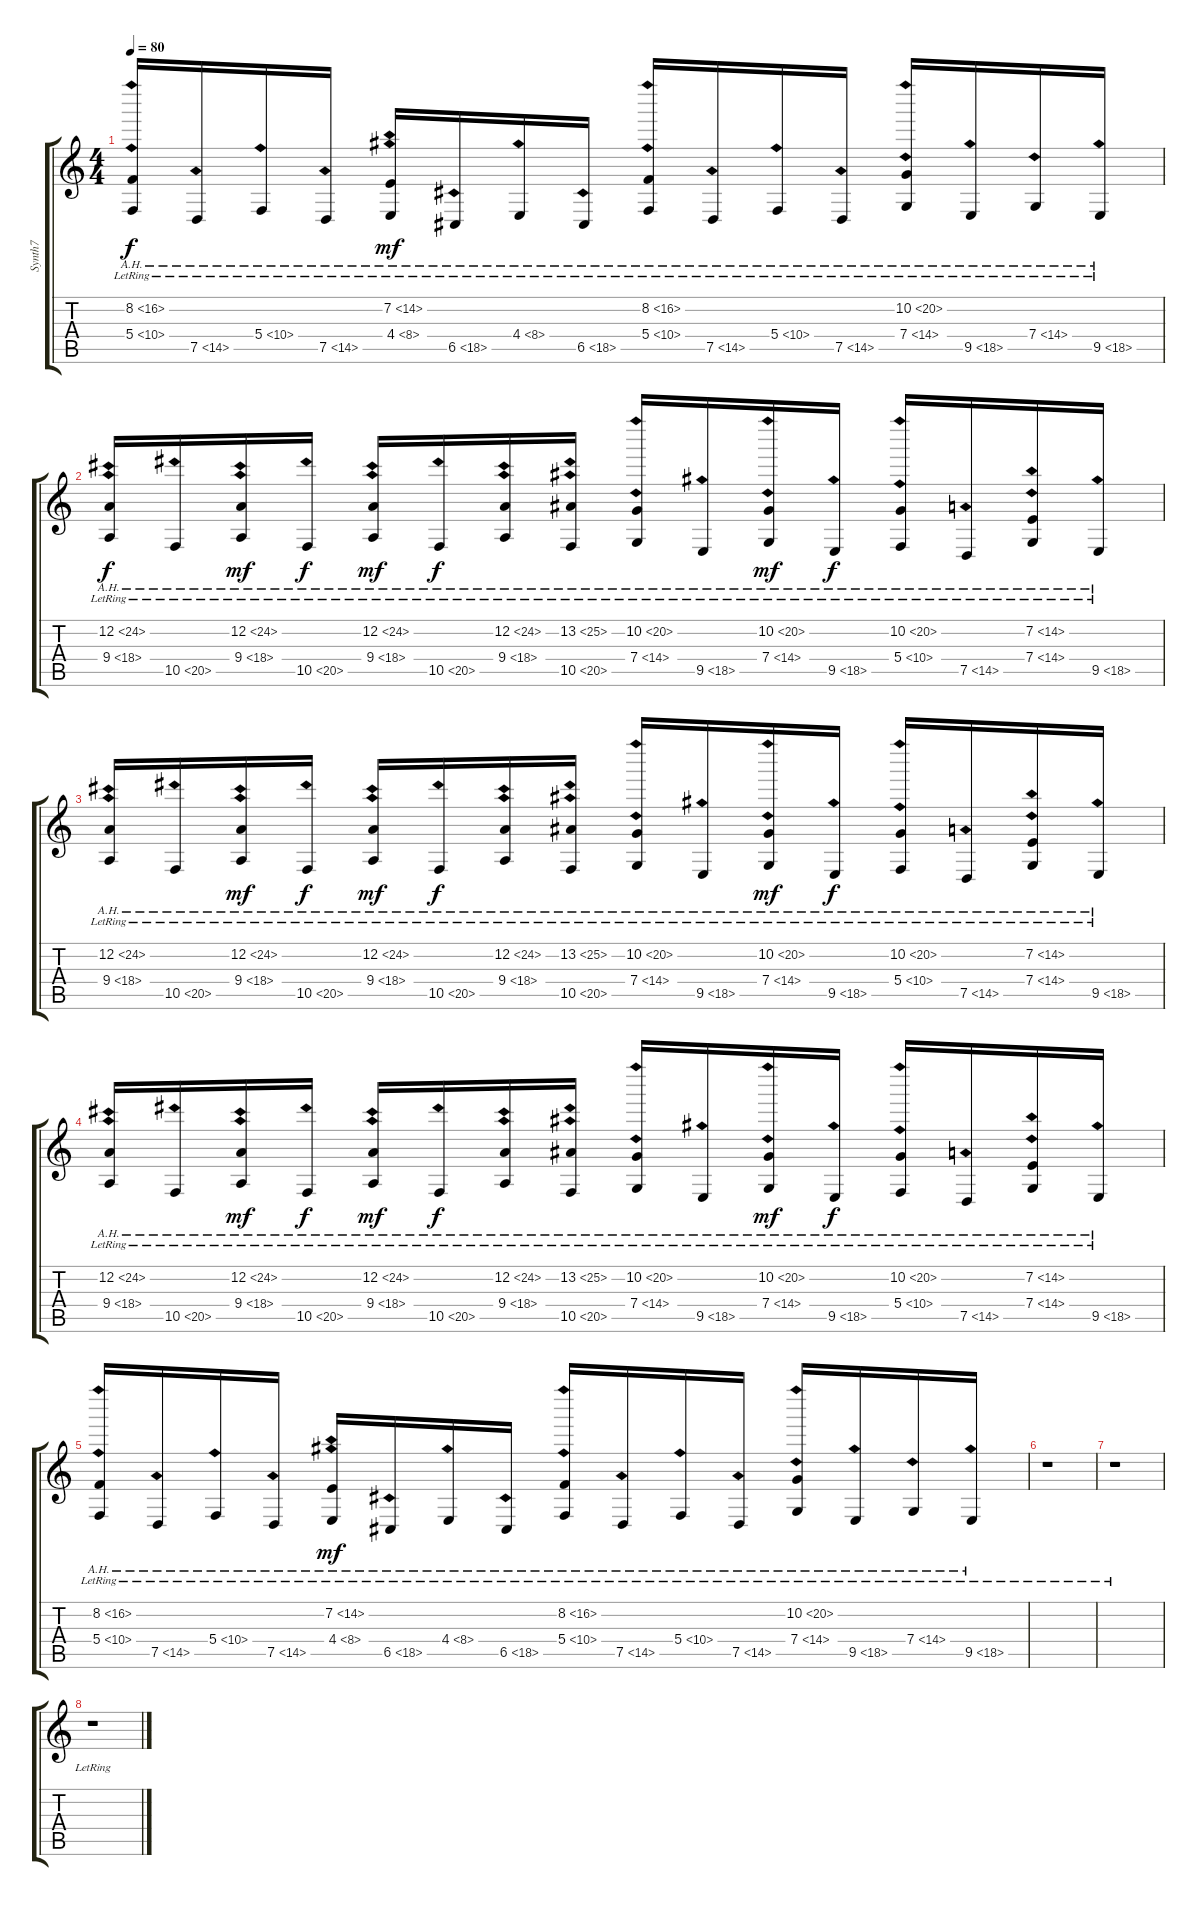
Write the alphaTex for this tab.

\track ("Synth7" "Synth7") {instrument harpsichord}
\staff {score tabs}
\tuning (D4 A3 F3 C3 G2 D2) {hide}
\ts (4 4)
\tempo 80
\clef g2
\ks c
(8.2{ah 8 lr} 5.4{ah 5 lr}).16{dy f} 7.5{ah 7 lr}.16 5.4{ah 5 lr}.16 7.5{ah 7 lr}.16 (7.2{ah 7 lr} 4.4{ah 4 lr}).16{dy mf} 6.5{ah 12 lr}.16 4.4{ah 4 lr}.16 6.5{ah 12 lr}.16 (8.2{ah 8 lr} 5.4{ah 5 lr}).16 7.5{ah 7 lr}.16 5.4{ah 5 lr}.16 7.5{ah 7 lr}.16 (10.2{ah 10 lr} 7.4{ah 7 lr}).16 9.5{ah 9 lr}.16 7.4{ah 7 lr}.16 9.5{ah 9 lr}.16 |
(12.2{ah 12 lr} 9.4{ah 9 lr}).16{dy f} 10.5{ah 10 lr}.16 (12.2{ah 12 lr} 9.4{ah 9 lr}).16{dy mf} 10.5{ah 10 lr}.16{dy f} (12.2{ah 12 lr} 9.4{ah 9 lr}).16{dy mf} 10.5{ah 10 lr}.16{dy f} (12.2{ah 12 lr} 9.4{ah 9 lr}).16 (13.2{ah 12 lr} 10.5{ah 10 lr}).16 (10.2{ah 10 lr} 7.4{ah 7 lr}).16 9.5{ah 9 lr}.16 (10.2{ah 10 lr} 7.4{ah 7 lr}).16{dy mf} 9.5{ah 9 lr}.16{dy f} (10.2{ah 10 lr} 5.4{ah 5 lr}).16 7.5{ah 7 lr}.16 (7.2{ah 7 lr} 7.4{ah 7 lr}).16 9.5{ah 9 lr}.16 |
(12.2{ah 12 lr} 9.4{ah 9 lr}).16 10.5{ah 10 lr}.16 (12.2{ah 12 lr} 9.4{ah 9 lr}).16{dy mf} 10.5{ah 10 lr}.16{dy f} (12.2{ah 12 lr} 9.4{ah 9 lr}).16{dy mf} 10.5{ah 10 lr}.16{dy f} (12.2{ah 12 lr} 9.4{ah 9 lr}).16 (13.2{ah 12 lr} 10.5{ah 10 lr}).16 (10.2{ah 10 lr} 7.4{ah 7 lr}).16 9.5{ah 9 lr}.16 (10.2{ah 10 lr} 7.4{ah 7 lr}).16{dy mf} 9.5{ah 9 lr}.16{dy f} (10.2{ah 10 lr} 5.4{ah 5 lr}).16 7.5{ah 7 lr}.16 (7.2{ah 7 lr} 7.4{ah 7 lr}).16 9.5{ah 9 lr}.16 |
(12.2{ah 12 lr} 9.4{ah 9 lr}).16 10.5{ah 10 lr}.16 (12.2{ah 12 lr} 9.4{ah 9 lr}).16{dy mf} 10.5{ah 10 lr}.16{dy f} (12.2{ah 12 lr} 9.4{ah 9 lr}).16{dy mf} 10.5{ah 10 lr}.16{dy f} (12.2{ah 12 lr} 9.4{ah 9 lr}).16 (13.2{ah 12 lr} 10.5{ah 10 lr}).16 (10.2{ah 10 lr} 7.4{ah 7 lr}).16 9.5{ah 9 lr}.16 (10.2{ah 10 lr} 7.4{ah 7 lr}).16{dy mf} 9.5{ah 9 lr}.16{dy f} (10.2{ah 10 lr} 5.4{ah 5 lr}).16 7.5{ah 7 lr}.16 (7.2{ah 7 lr} 7.4{ah 7 lr}).16 9.5{ah 9 lr}.16 |
(8.2{ah 8 lr} 5.4{ah 5 lr}).16 7.5{ah 7 lr}.16 5.4{ah 5 lr}.16 7.5{ah 7 lr}.16 (7.2{ah 7 lr} 4.4{ah 4 lr}).16{dy mf} 6.5{ah 12 lr}.16 4.4{ah 4 lr}.16 6.5{ah 12 lr}.16 (8.2{ah 8 lr} 5.4{ah 5 lr}).16 7.5{ah 7 lr}.16 5.4{ah 5 lr}.16 7.5{ah 7 lr}.16 (10.2{ah 10 lr} 7.4{ah 7 lr}).16 9.5{ah 9 lr}.16 7.4{ah 7 lr}.16 9.5{ah 9 lr}.16 |
r.1 |
r.1 |
r.1
